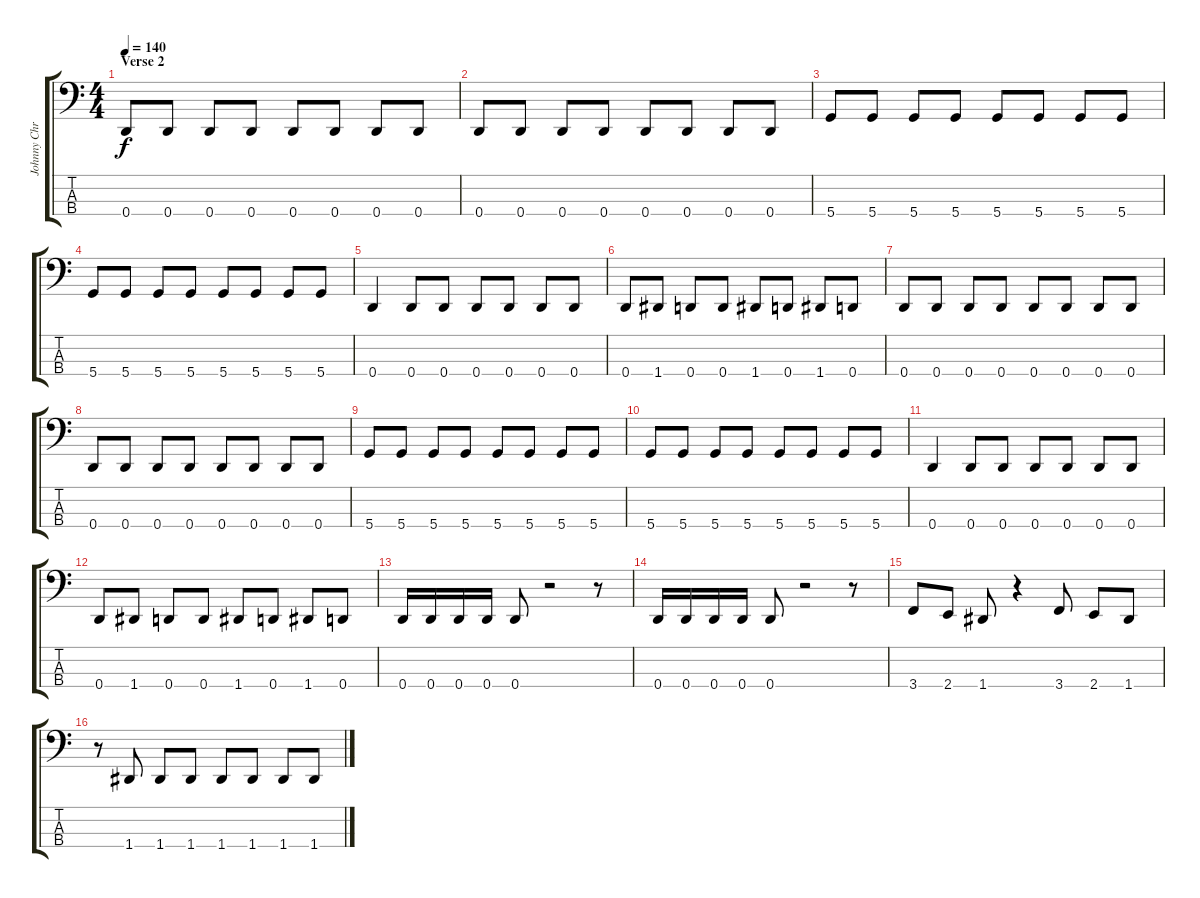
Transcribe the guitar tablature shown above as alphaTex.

\track ("Johnny Christ" "Johnny Chr") {instrument electricbasspick}
\staff {score tabs}
\tuning (G2 D2 A1 D1) {hide}
\ts (4 4)
\section ("" "Verse 2")
\tempo 140
\clef f4
\ks c
0.4.8{dy f} 0.4.8 0.4.8 0.4.8 0.4.8 0.4.8 0.4.8 0.4.8 |
0.4.8 0.4.8 0.4.8 0.4.8 0.4.8 0.4.8 0.4.8 0.4.8 |
5.4.8 5.4.8 5.4.8 5.4.8 5.4.8 5.4.8 5.4.8 5.4.8 |
5.4.8 5.4.8 5.4.8 5.4.8 5.4.8 5.4.8 5.4.8 5.4.8 |
0.4.4 0.4.8 0.4.8 0.4.8 0.4.8 0.4.8 0.4.8 |
0.4.8 1.4.8 0.4.8 0.4.8 1.4.8 0.4.8 1.4.8 0.4.8 |
0.4.8 0.4.8 0.4.8 0.4.8 0.4.8 0.4.8 0.4.8 0.4.8 |
0.4.8 0.4.8 0.4.8 0.4.8 0.4.8 0.4.8 0.4.8 0.4.8 |
5.4.8 5.4.8 5.4.8 5.4.8 5.4.8 5.4.8 5.4.8 5.4.8 |
5.4.8 5.4.8 5.4.8 5.4.8 5.4.8 5.4.8 5.4.8 5.4.8 |
0.4.4 0.4.8 0.4.8 0.4.8 0.4.8 0.4.8 0.4.8 |
0.4.8 1.4.8 0.4.8 0.4.8 1.4.8 0.4.8 1.4.8 0.4.8 |
0.4.16 0.4.16 0.4.16 0.4.16 0.4.8 r.2 r.8 |
0.4.16 0.4.16 0.4.16 0.4.16 0.4.8 r.2 r.8 |
3.4.8 2.4.8 1.4.8 r.4 3.4.8 2.4.8 1.4.8 |
r.8 1.4.8 1.4.8 1.4.8 1.4.8 1.4.8 1.4.8 1.4.8
